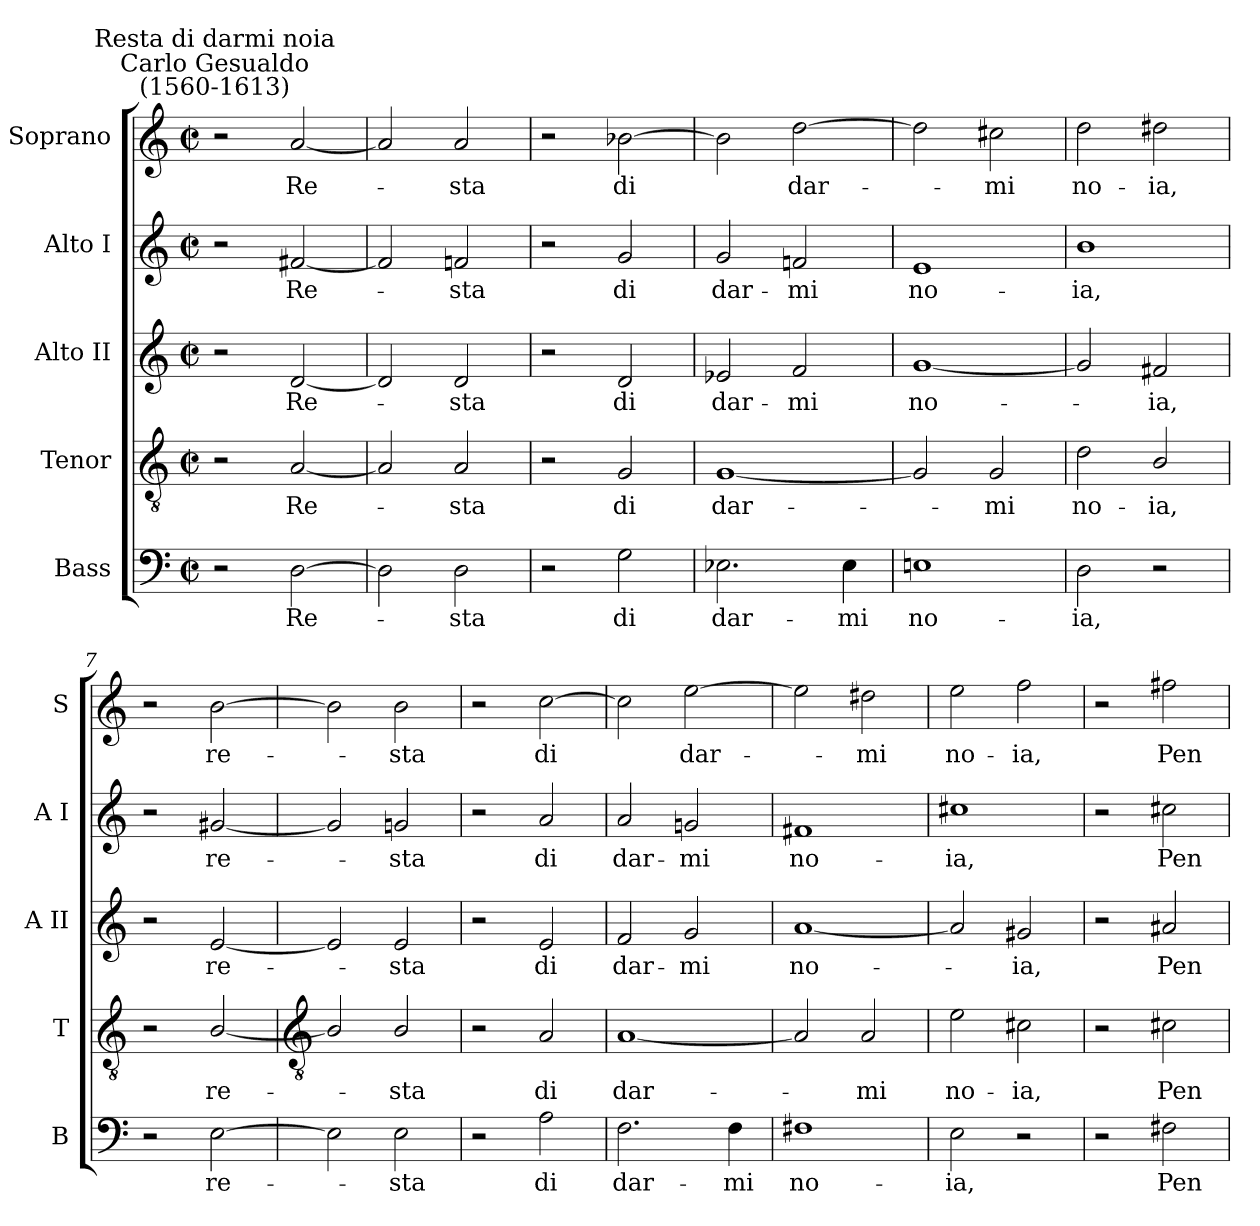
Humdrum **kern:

**kern	**text	**kern	**text	**kern	**text	**kern	**text	**kern	**text
*part5	*part5	*part4	*part4	*part3	*part3	*part2	*part2	*part1	*part1
*staff5	*staff5	*staff4	*staff4	*staff3	*staff3	*staff2	*staff2	*staff1	*staff1
*I"Bass	*	*I"Tenor	*	*I"Alto II	*	*I"Alto I	*	*I"Soprano	*
*I'B	*	*I'T	*	*I'A II	*	*I'A I	*	*I'S	*
*clefF4	*	*clefGv2	*	*clefG2	*	*clefG2	*	*clefG2	*
*k[]	*	*k[]	*	*k[]	*	*k[]	*	*k[]	*
*C:	*	*C:	*	*C:	*	*C:	*	*C:	*
*M2/2	*	*M2/2	*	*M2/2	*	*M2/2	*	*M2/2	*
*met(c|)	*	*met(c|)	*	*met(c|)	*	*met(c|)	*	*met(c|)	*
=1	=1	=1	=1	=1	=1	=1	=1	=1	=1
!	!	!	!	!	!	!	!	!LO:TX:a:cj:t=Carlo Gesualdo\n(1560-1613)	!
!	!	!	!	!	!	!	!	!LO:TX:a:cj:t=Resta di darmi noia	!
2r	.	2r	.	2r	.	2r	.	2r	.
!	!LO:LY:b	!	!LO:LY:b	!	!LO:LY:b	!	!LO:LY:b	!	!LO:LY:b
[2D	Re-	[2A	Re-	[2d	Re-	[2f#X	Re-	[2a	Re-
=2	=2	=2	=2	=2	=2	=2	=2	=2	=2
2D]	.	2A]	.	2d]	.	2f#]	.	2a]	.
!	!LO:LY:b	!	!LO:LY:b	!	!LO:LY:b	!	!LO:LY:b	!	!LO:LY:b
2D	sta	2A	sta	2d	sta	2fn	sta	2a	sta
=3	=3	=3	=3	=3	=3	=3	=3	=3	=3
2r	.	2r	.	2r	.	2r	.	2r	.
!	!LO:LY:b	!	!LO:LY:b	!	!LO:LY:b	!	!LO:LY:b	!	!LO:LY:b
2G	di	2G	di	2d	di	2g	di	[2b-X	di
=4	=4	=4	=4	=4	=4	=4	=4	=4	=4
!	!LO:LY:b	!	!LO:LY:b	!	!LO:LY:b	!	!LO:LY:b	!	!
2.E-X	dar-	[1G	dar-	2e-X	dar-	2g	dar-	2b-]	.
!	!	!	!	!	!LO:LY:b	!	!LO:LY:b	!	!LO:LY:b
.	.	.	.	2f	-mi	2fn	-mi	[2dd	dar-
!	!LO:LY:b	!	!	!	!	!	!	!	!
4E-	-mi	.	.	.	.	.	.	.	.
=5	=5	=5	=5	=5	=5	=5	=5	=5	=5
!	!LO:LY:b	!	!	!	!LO:LY:b	!	!LO:LY:b	!	!
1En	no-	2G]	.	[1g	no-	1e	no-	2dd]	.
!	!	!	!LO:LY:b	!	!	!	!	!	!LO:LY:b
.	.	2G	mi	.	.	.	.	2cc#X	mi
=6	=6	=6	=6	=6	=6	=6	=6	=6	=6
!	!LO:LY:b	!	!LO:LY:b	!	!	!	!LO:LY:b	!	!LO:LY:b
2D	-ia,	2d	no-	2g]	.	1b	-ia,	2dd	no-
!	!	!	!LO:LY:b	!	!LO:LY:b	!	!	!	!LO:LY:b
2r	.	2B/	-ia,	2f#X	ia,	.	.	2dd#X	-ia,
=7	=7	=7	=7	=7	=7	=7	=7	=7	=7
2r	.	2r	.	2r	.	2r	.	2r	.
!	!LO:LY:b	!	!LO:LY:b	!	!LO:LY:b	!	!LO:LY:b	!	!LO:LY:b
[2E	re-	[2B/	re-	[2e	re-	[2g#X	re-	[2b	re-
!!LO:LB:g=z
=8	=8	=8	=8	=8	=8	=8	=8	=8	=8
*	*	*clefGv2	*	*	*	*	*	*	*
2E]	.	2B/]	.	2e]	.	2g#]	.	2b]	.
!	!LO:LY:b	!	!LO:LY:b	!	!LO:LY:b	!	!LO:LY:b	!	!LO:LY:b
2E	sta	2B/	sta	2e	sta	2gn	sta	2b	sta
=9	=9	=9	=9	=9	=9	=9	=9	=9	=9
2r	.	2r	.	2r	.	2r	.	2r	.
!	!LO:LY:b	!	!LO:LY:b	!	!LO:LY:b	!	!LO:LY:b	!	!LO:LY:b
2A	di	2A	di	2e	di	2a	di	[2cc	di
=10	=10	=10	=10	=10	=10	=10	=10	=10	=10
!	!LO:LY:b	!	!LO:LY:b	!	!LO:LY:b	!	!LO:LY:b	!	!
2.F	dar-	[1A	dar-	2f	dar-	2a	dar-	2cc]	.
!	!	!	!	!	!LO:LY:b	!	!LO:LY:b	!	!LO:LY:b
.	.	.	.	2g	-mi	2gn	-mi	[2ee	dar-
!	!LO:LY:b	!	!	!	!	!	!	!	!
4F	-mi	.	.	.	.	.	.	.	.
=11	=11	=11	=11	=11	=11	=11	=11	=11	=11
!	!LO:LY:b	!	!	!	!LO:LY:b	!	!LO:LY:b	!	!
1F#X	no-	2A]	.	[1a	no-	1f#X	no-	2ee]	.
!	!	!	!LO:LY:b	!	!	!	!	!	!LO:LY:b
.	.	2A	mi	.	.	.	.	2dd#X	mi
=12	=12	=12	=12	=12	=12	=12	=12	=12	=12
!	!LO:LY:b	!	!LO:LY:b	!	!	!	!LO:LY:b	!	!LO:LY:b
2E	-ia,	2e	no-	2a]	.	1cc#X	-ia,	2ee	no-
!	!	!	!LO:LY:b	!	!LO:LY:b	!	!	!	!LO:LY:b
2r	.	2c#X	-ia,	2g#X	ia,	.	.	2ff	-ia,
=13	=13	=13	=13	=13	=13	=13	=13	=13	=13
2r	.	2r	.	2r	.	2r	.	2r	.
!	!LO:LY:b	!	!LO:LY:b	!	!LO:LY:b	!	!LO:LY:b	!	!LO:LY:b
2F#X	Pen-	2c#X	Pen-	2a#X	Pen-	2cc#X	Pen-	2ff#X	Pen-
=	=	=	=	=	=	=	=	=	=
*-	*-	*-	*-	*-	*-	*-	*-	*-	*-
